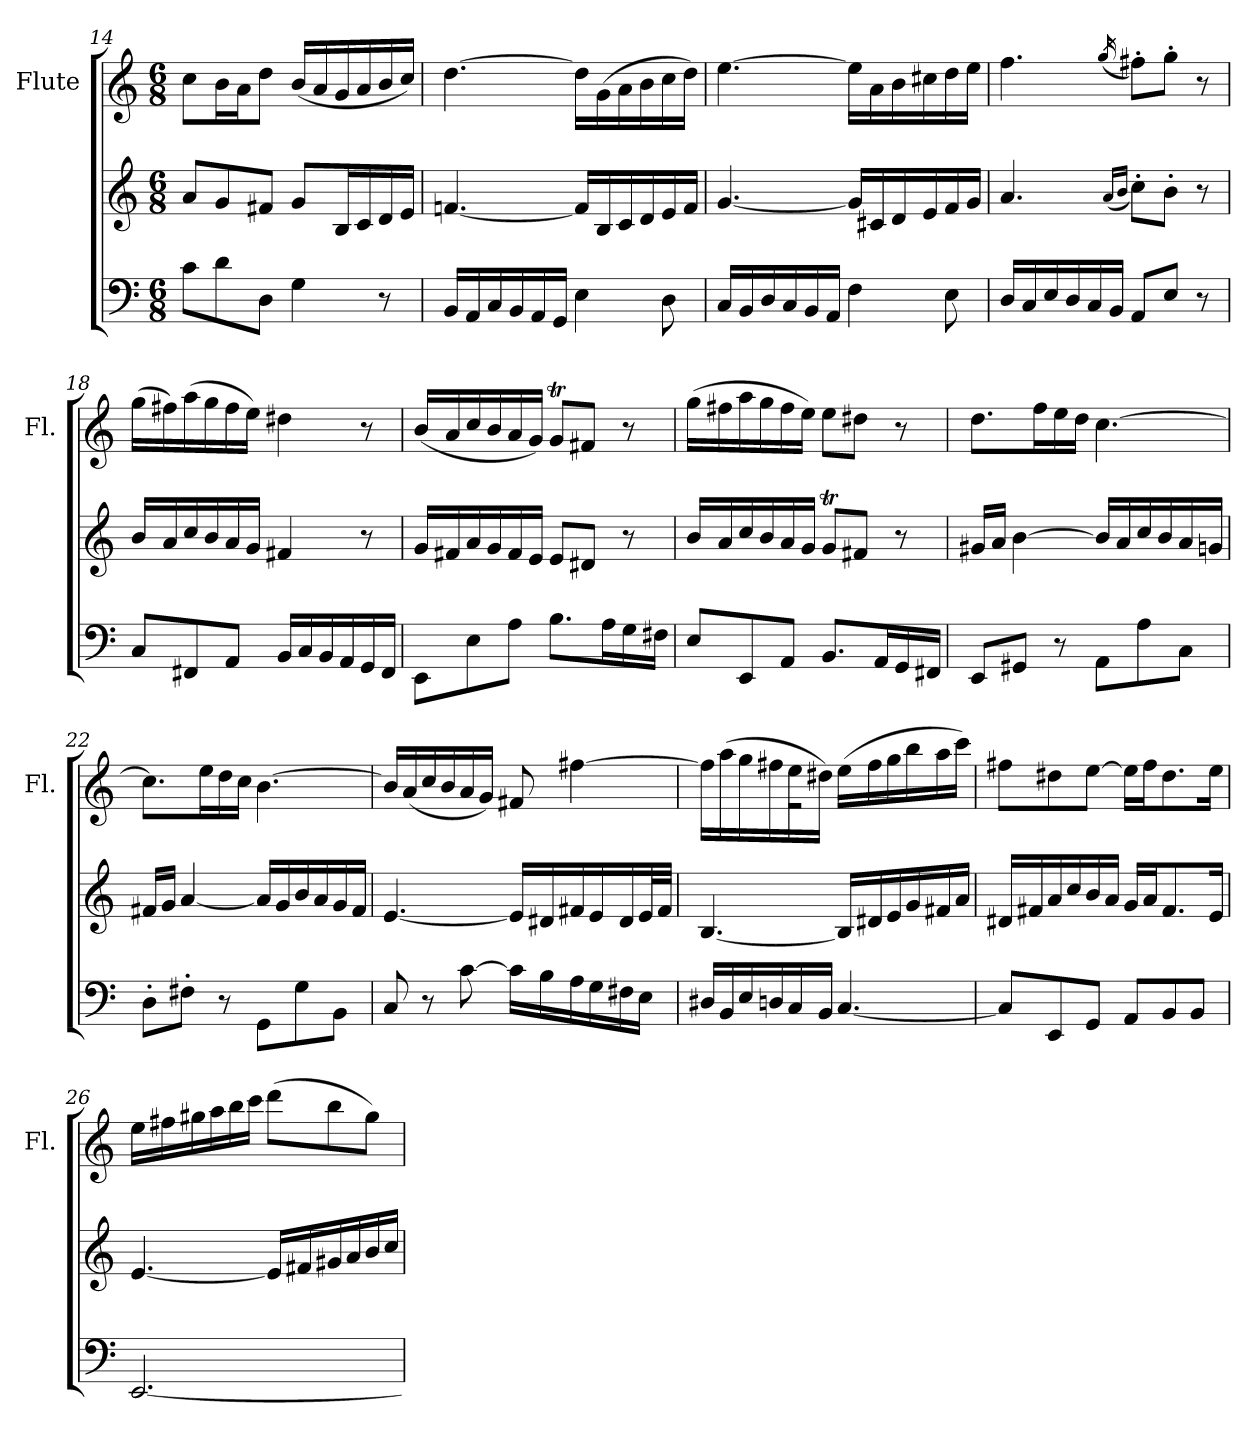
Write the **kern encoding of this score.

**kern	**kern	**kern
*part2	*part2	*part1
*staff3	*staff2	*staff1
*	*	*I"Flute
*	*	*I'Fl.
*clefF4	*clefG2	*clefG2
*k[]	*k[]	*k[]
*M6/8	*M6/8	*M6/8
=14	=14	=14
8c\L	8a/L	8cc\L
8d\	8g/	16b\L
.	.	16a\J
8D\J	8f#X/J	8dd\J
4G\	8g/L	(<16b/LL
.	.	16a/
.	16B/L	16g/
.	16c/	16a/
8r	16d/	16b/
.	16e/JJ	16cc/JJ)
=15	=15	=15
16BB/LL	[4.fn/	[4.dd\
16AA/	.	.
16C/	.	.
16BB/	.	.
16AA/	.	.
16GG/JJ	.	.
4E\	16f/LL]	16dd\LL]
.	16B/	(>16g\
.	16c/	16a\
.	16d/	16b\
8D\	16e/	16cc\
.	16f/JJ	16dd\JJ)
!!LO:PB:g=z
=16	=16	=16
16C/LL	[4.g/	[4.ee\
16BB/	.	.
16D/	.	.
16C/	.	.
16BB/	.	.
16AA/JJ	.	.
4F\	16g/LL]	16ee\LL]
.	16c#X/	16a\
.	16d/	16b\
.	16e/	16cc#X\
8E\	16f/	16dd\
.	16g/JJ	16ee\JJ
=17	=17	=17
16D/LL	4.a/	4.ff\
16C/	.	.
16E/	.	.
16D/	.	.
16C/	.	.
16BB/JJ	.	.
.	(<16qa/LL	.
.	16qb/JJ	(<16qgg/
8AA/L	8cc'\L)	8ff#X'\L)
8E/J	8b'\J	8gg'\J
8r	8r	8r
=18	=18	=18
8C/L	16b/LL	(>16gg\LL
.	16a/	16ff#X\)
8FF#X/	16cc/	(>16aa\
.	16b/	16gg\
8AA/J	16a/	16ff#\
.	16g/JJ	16ee\JJ)
16BB/LL	4f#X/	4dd#X\
16C/	.	.
16BB/	.	.
16AA/	.	.
16GG/	8r	8r
16FF#/JJ	.	.
=19	=19	=19
8EE\L	16g/LL	(<16b/LL
.	16f#X/	16a/
8E\	16a/	16cc/
.	16g/	16b/
8A\J	16f#/	16a/
.	16e/JJ	16g/JJ)
8.B\L	8e/L	8gT/L
.	8d#X/J	8f#X/J
16A\L	.	.
16G\	8r	8r
16F#X\JJ	.	.
!!LO:LB:g=z
=20	=20	=20
8E/L	16b/LL	(>16gg\LL
.	16a/	16ff#X\
8EE/	16cc/	16aa\
.	16b/	16gg\
8AA/J	16a/	16ff#\
.	16g/JJ	16ee\JJ)
8.BB/L	8gT/L	8ee\L
.	8f#X/J	8dd#X\J
16AA/L	.	.
16GG/	8r	8r
16FF#X/JJ	.	.
=21	=21	=21
8EE/L	16g#X/LL	8.dd\L
.	16a/JJ	.
8GG#X/J	[4b\	.
.	.	16ff\L
8r	.	16ee\
.	.	16dd\JJ
8AA\L	16b/LL]	[4.cc\
.	16a/	.
8A\	16cc/	.
.	16b/	.
8C\J	16a/	.
.	16gn/JJ	.
=22	=22	=22
8D'\L	16f#X/LL	8.cc\L]
.	16g/JJ	.
8F#X'\J	[4a/	.
.	.	16ee\L
8r	.	16dd\
.	.	16cc\JJ
8GG\L	16a/LL]	[4.b\
.	16g/	.
8G\	16b/	.
.	16a/	.
8BB\J	16g/	.
.	16f#/JJ	.
!!LO:LB:g=z
=23	=23	=23
8C/	[4.e/	16b/LL]
.	.	(<16a/
8r	.	16cc/
.	.	16b/
[8c\	.	16a/
.	.	16g/JJ)
16c\LL]	16e/LL]	8f#X/
16B\	16d#X/	.
16A\	16f#X/	[4ff#X\
16G\	16e/	.
16F#X\	16d#/	.
16E\JJ	32e/L	.
.	32f#/JJJ	.
=24	=24	=24
*	*	*^
16D#X/LL	[4.B/	16ff#\LL]	4ryy
16BB/	.	(>16aa\	.
16E/	.	16gg\	.
16Dn/	.	16ff#X\	.
16C/	.	16ee\	2r
16BB/JJ	.	16dd#X\JJ)	.
[4.C/	16B/LL]	(>16ee\LL	.
.	16d#X/	16ff#\	.
.	16e/	16gg\	.
.	16g/	16bb\	.
.	16f#X/	16aa\	.
.	16a/JJ	16ccc\JJ)	.
*	*	*v	*v
=25	=25	=25
8C/L]	16d#X/LL	8ff#X\L
.	16f#X/	.
8EE/	16a/	8dd#X\
.	16cc/	.
8GG/J	16b/	[8ee\J
.	16a/JJ	.
8AA/L	16g/LL	16ee\LL]
.	16a/J	16ff#\J
8BB/	8.f#/	8.dd#\
8BB/J	.	.
.	16e/Jk	16ee\Jk
!!LO:LB:g=z
=26	=26	=26
[2.EE/	[4.e/	16ee\LL
.	.	16ff#X\
.	.	16gg#X\
.	.	16aa\
.	.	16bb\
.	.	16ccc\JJ
.	16e/LL]	(>8ddd\L
.	16f#X/	.
.	16g#X/	8bb\
.	16a/	.
.	16b/	8gg#\J)
.	16cc/JJ	.
=	=	=
*-	*-	*-
